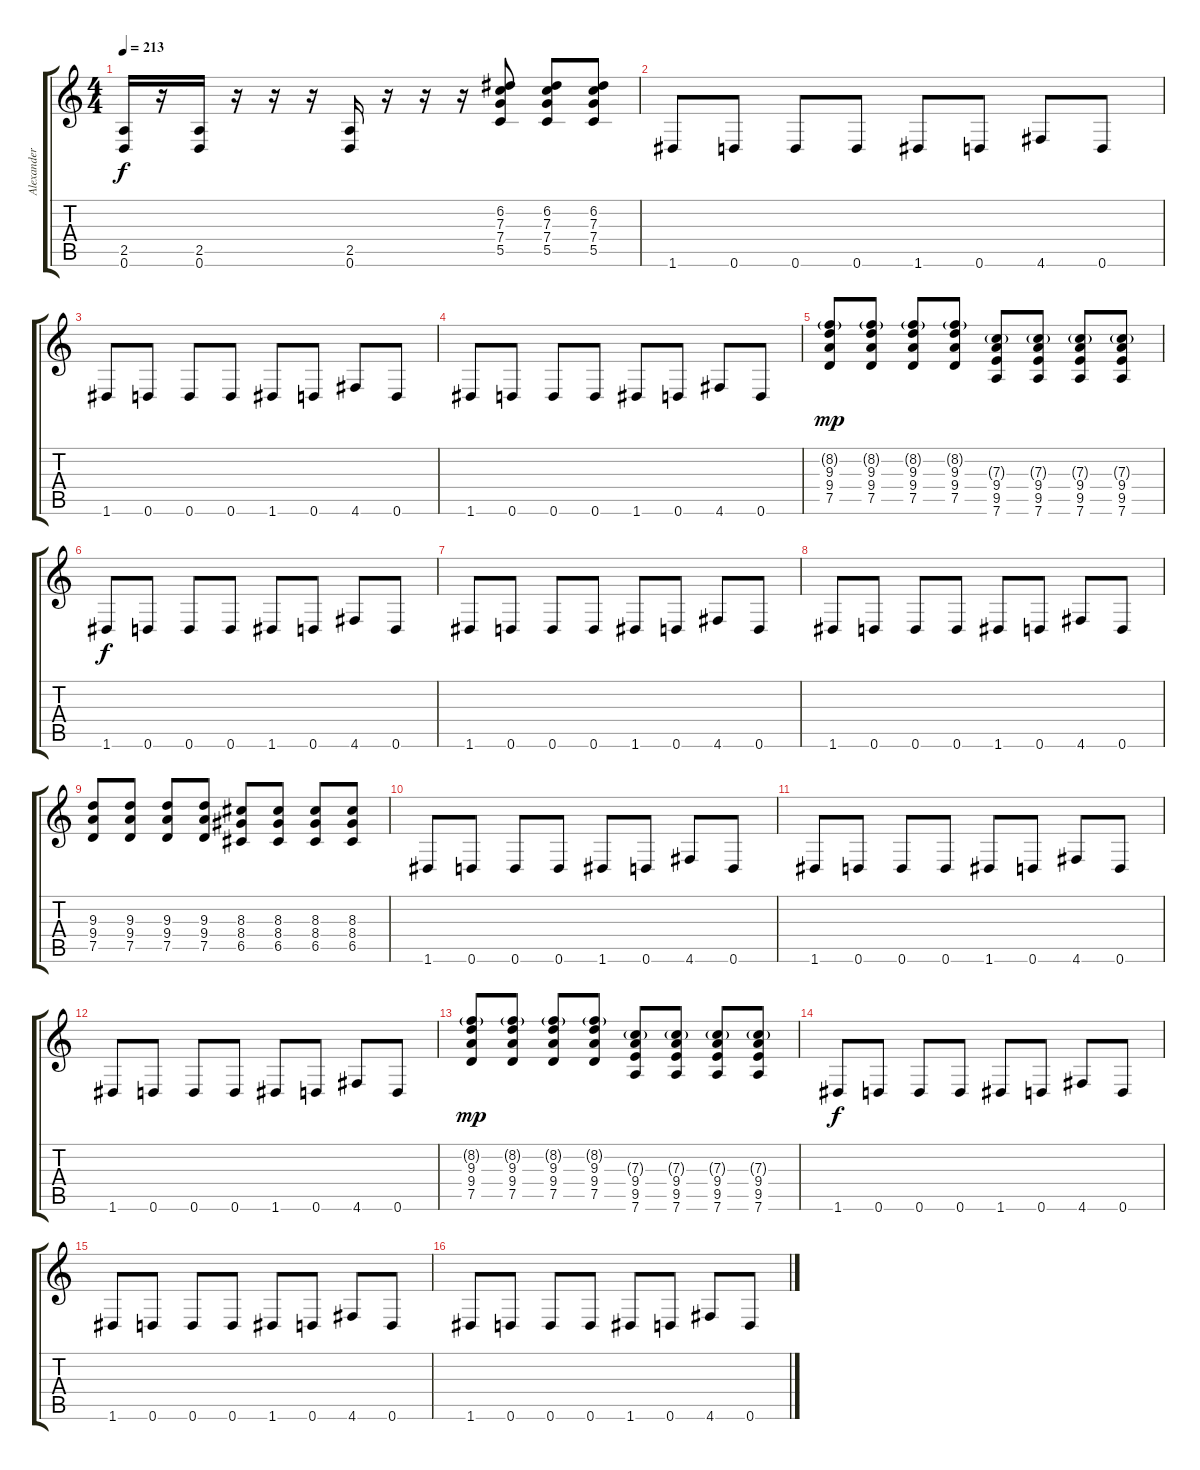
\track ("Alexander Kuoppala" "Alexander ") {instrument overdrivenguitar}
\staff {score tabs}
\tuning (D4 A3 F3 C3 G2 D2) {hide}
\ts (4 4)
\tempo 213
\clef g2
\ks c
(2.5 0.6).16{dy f} r.16 (2.5 0.6).16 r.16 r.16 r.16 (2.5 0.6).16 r.16 r.16 r.16 (6.2 7.3 7.4 5.5).8 (6.2 7.3 7.4 5.5).8 (6.2 7.3 7.4 5.5).8 |
1.6.8 0.6.8 0.6.8 0.6.8 1.6.8 0.6.8 4.6.8 0.6.8 |
1.6.8 0.6.8 0.6.8 0.6.8 1.6.8 0.6.8 4.6.8 0.6.8 |
1.6.8 0.6.8 0.6.8 0.6.8 1.6.8 0.6.8 4.6.8 0.6.8 |
(8.2{g} 9.3 9.4 7.5).8{dy mp} (8.2{g} 9.3 9.4 7.5).8 (8.2{g} 9.3 9.4 7.5).8 (8.2{g} 9.3 9.4 7.5).8 (7.3{g} 9.4 9.5 7.6).8 (7.3{g} 9.4 9.5 7.6).8 (7.3{g} 9.4 9.5 7.6).8 (7.3{g} 9.4 9.5 7.6).8 |
1.6.8{dy f} 0.6.8 0.6.8 0.6.8 1.6.8 0.6.8 4.6.8 0.6.8 |
1.6.8 0.6.8 0.6.8 0.6.8 1.6.8 0.6.8 4.6.8 0.6.8 |
1.6.8 0.6.8 0.6.8 0.6.8 1.6.8 0.6.8 4.6.8 0.6.8 |
(9.3 9.4 7.5).8 (9.3 9.4 7.5).8 (9.3 9.4 7.5).8 (9.3 9.4 7.5).8 (8.3 8.4 6.5).8 (8.3 8.4 6.5).8 (8.3 8.4 6.5).8 (8.3 8.4 6.5).8 |
1.6.8 0.6.8 0.6.8 0.6.8 1.6.8 0.6.8 4.6.8 0.6.8 |
1.6.8 0.6.8 0.6.8 0.6.8 1.6.8 0.6.8 4.6.8 0.6.8 |
1.6.8 0.6.8 0.6.8 0.6.8 1.6.8 0.6.8 4.6.8 0.6.8 |
(8.2{g} 9.3 9.4 7.5).8{dy mp} (8.2{g} 9.3 9.4 7.5).8 (8.2{g} 9.3 9.4 7.5).8 (8.2{g} 9.3 9.4 7.5).8 (7.3{g} 9.4 9.5 7.6).8 (7.3{g} 9.4 9.5 7.6).8 (7.3{g} 9.4 9.5 7.6).8 (7.3{g} 9.4 9.5 7.6).8 |
1.6.8{dy f} 0.6.8 0.6.8 0.6.8 1.6.8 0.6.8 4.6.8 0.6.8 |
1.6.8 0.6.8 0.6.8 0.6.8 1.6.8 0.6.8 4.6.8 0.6.8 |
1.6.8 0.6.8 0.6.8 0.6.8 1.6.8 0.6.8 4.6.8 0.6.8
